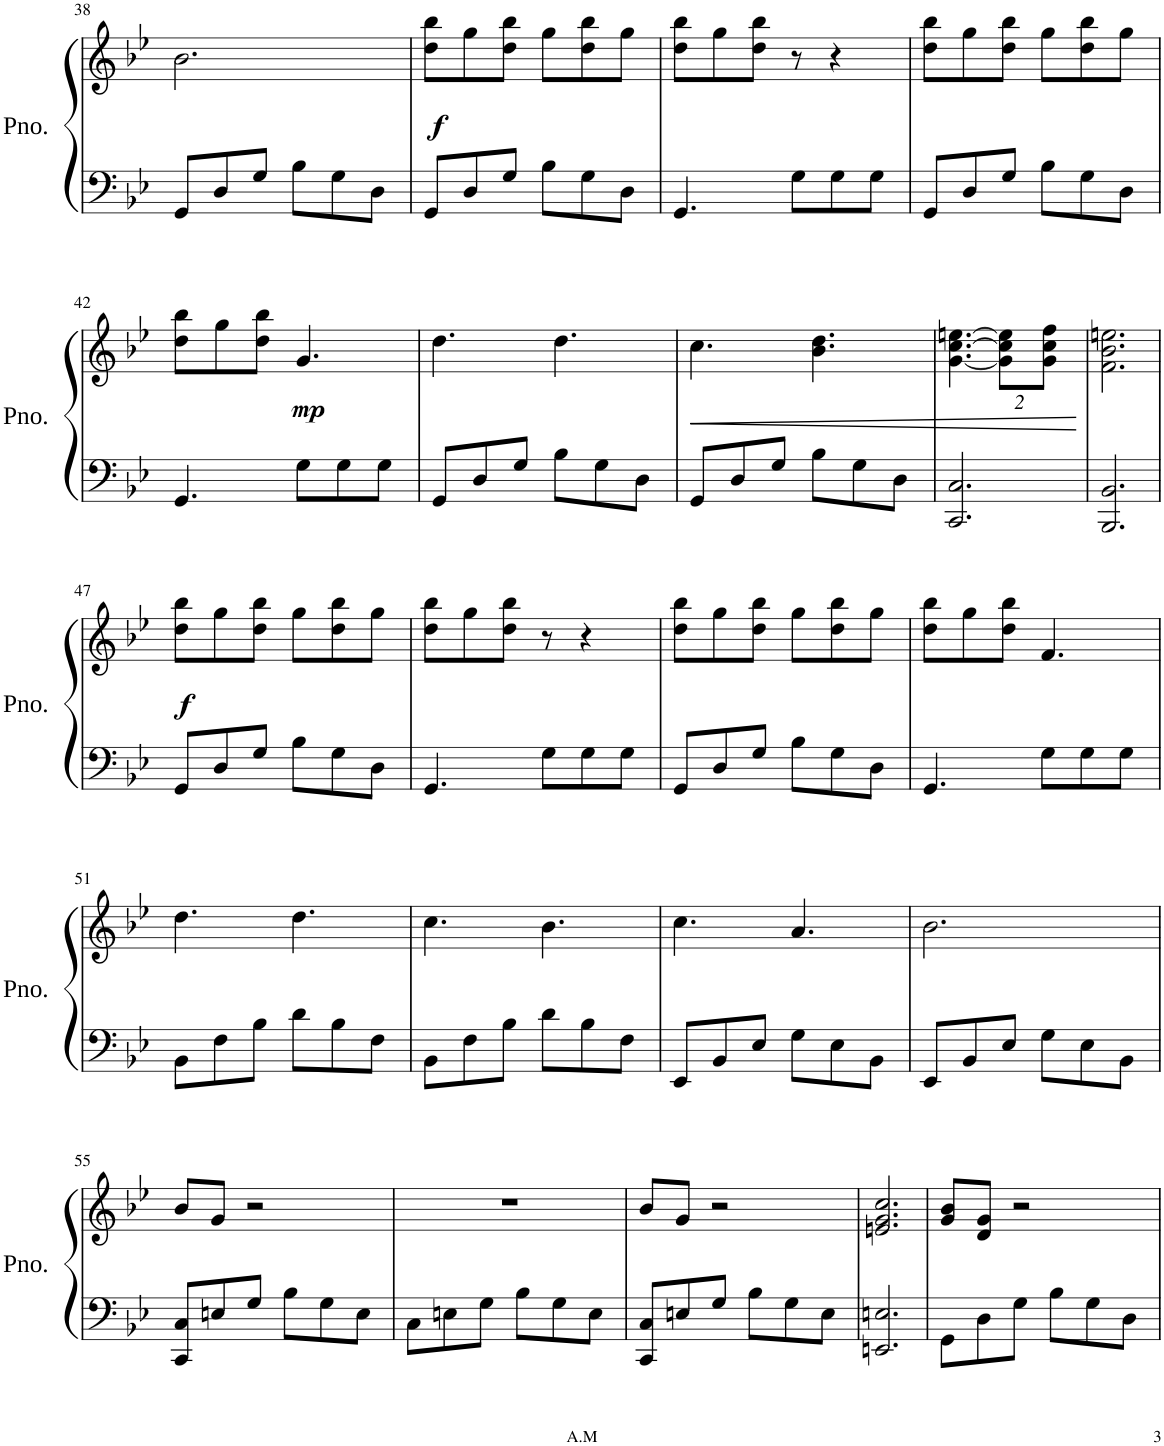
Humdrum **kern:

**kern	**kern	**dynam
*part1	*part1	*part1
*staff2	*staff1	*staff1/2
*I"Piano	*	*
*I'Pno.	*	*
!!LO:PB:g=z
*clefF4	*clefG2	*
*k[b-e-]	*k[b-e-]	*
*M6/8	*M6/8	*
=38	=38	=38
8GG/L	2.b-\	.
8D/	.	.
8G/J	.	.
8B-\L	.	.
8G\	.	.
8D\J	.	.
=39	=39	=39
!	!	!LO:DY:b
8GG/L	8dd\ 8bb-\L	f
8D/	8gg\	.
8G/J	8dd\ 8bb-\J	.
8B-\L	8gg\L	.
8G\	8dd\ 8bb-\	.
8D\J	8gg\J	.
=40	=40	=40
4.GG/	8dd\ 8bb-\L	.
.	8gg\	.
.	8dd\ 8bb-\J	.
8G\L	8r	.
8G\	4r	.
8G\J	.	.
=41	=41	=41
8GG/L	8dd\ 8bb-\L	.
8D/	8gg\	.
8G/J	8dd\ 8bb-\J	.
8B-\L	8gg\L	.
8G\	8dd\ 8bb-\	.
8D\J	8gg\J	.
!!LO:LB:g=z
=42	=42	=42
4.GG/	8dd\ 8bb-\L	.
.	8gg\	.
.	8dd\ 8bb-\J	.
!	!	!LO:DY:b
8G\L	4.g/	mp
8G\	.	.
8G\J	.	.
=43	=43	=43
8GG/L	4.dd\	.
8D/	.	.
8G/J	.	.
8B-\L	4.dd\	.
8G\	.	.
8D\J	.	.
=44	=44	=44
!	!	!LO:HP:b
8GG/L	4.cc\	<
8D/	.	.
8G/J	.	.
8B-\L	4.b-\ 4.dd\	.
8G\	.	.
8D\J	.	.
=45	=45	=45
2.CC/ 2.C/	[4.g\ [4.cc\ [4.een\	.
*	*Xbrackettup	*
.	16%3g\] 16%3cc\] 16%3ee\]L	.
.	16%3g\ 16%3cc\ 16%3ff\J	.
.	.	[
=46	=46	=46
2.BBB-/ 2.BB-/	2.f\ 2.b-\ 2.een\	.
!!LO:LB:g=z
=47	=47	=47
!	!	!LO:DY:b
8GG/L	8dd\ 8bb-\L	f
8D/	8gg\	.
8G/J	8dd\ 8bb-\J	.
8B-\L	8gg\L	.
8G\	8dd\ 8bb-\	.
8D\J	8gg\J	.
=48	=48	=48
4.GG/	8dd\ 8bb-\L	.
.	8gg\	.
.	8dd\ 8bb-\J	.
8G\L	8r	.
8G\	4r	.
8G\J	.	.
=49	=49	=49
8GG/L	8dd\ 8bb-\L	.
8D/	8gg\	.
8G/J	8dd\ 8bb-\J	.
8B-\L	8gg\L	.
8G\	8dd\ 8bb-\	.
8D\J	8gg\J	.
=50	=50	=50
4.GG/	8dd\ 8bb-\L	.
.	8gg\	.
.	8dd\ 8bb-\J	.
8G\L	4.f/	.
8G\	.	.
8G\J	.	.
!!LO:LB:g=z
=51	=51	=51
8BB-\L	4.dd\	.
8F\	.	.
8B-\J	.	.
8d\L	4.dd\	.
8B-\	.	.
8F\J	.	.
=52	=52	=52
8BB-\L	4.cc\	.
8F\	.	.
8B-\J	.	.
8d\L	4.b-\	.
8B-\	.	.
8F\J	.	.
=53	=53	=53
8EE-/L	4.cc\	.
8BB-/	.	.
8E-/J	.	.
8G\L	4.a/	.
8E-\	.	.
8BB-\J	.	.
=54	=54	=54
8EE-/L	2.b-\	.
8BB-/	.	.
8E-/J	.	.
8G\L	.	.
8E-\	.	.
8BB-\J	.	.
!!LO:LB:g=z
=55	=55	=55
8CC/ 8C/L	8b-/L	.
8En/	8g/J	.
8G/J	2r	.
8B-\L	.	.
8G\	.	.
8E\J	.	.
=56	=56	=56
8C\L	2.r	.
8En\	.	.
8G\J	.	.
8B-\L	.	.
8G\	.	.
8E\J	.	.
=57	=57	=57
8CC/ 8C/L	8b-/L	.
8En/	8g/J	.
8G/J	2r	.
8B-\L	.	.
8G\	.	.
8E\J	.	.
=58	=58	=58
2.EEn/ 2.En/	2.en/ 2.g/ 2.cc/	.
=59	=59	=59
8GG\L	8g/ 8b-/L	.
8D\	8d/ 8g/J	.
8G\J	2r	.
8B-\L	.	.
8G\	.	.
8D\J	.	.
=	=	=
*-	*-	*-
